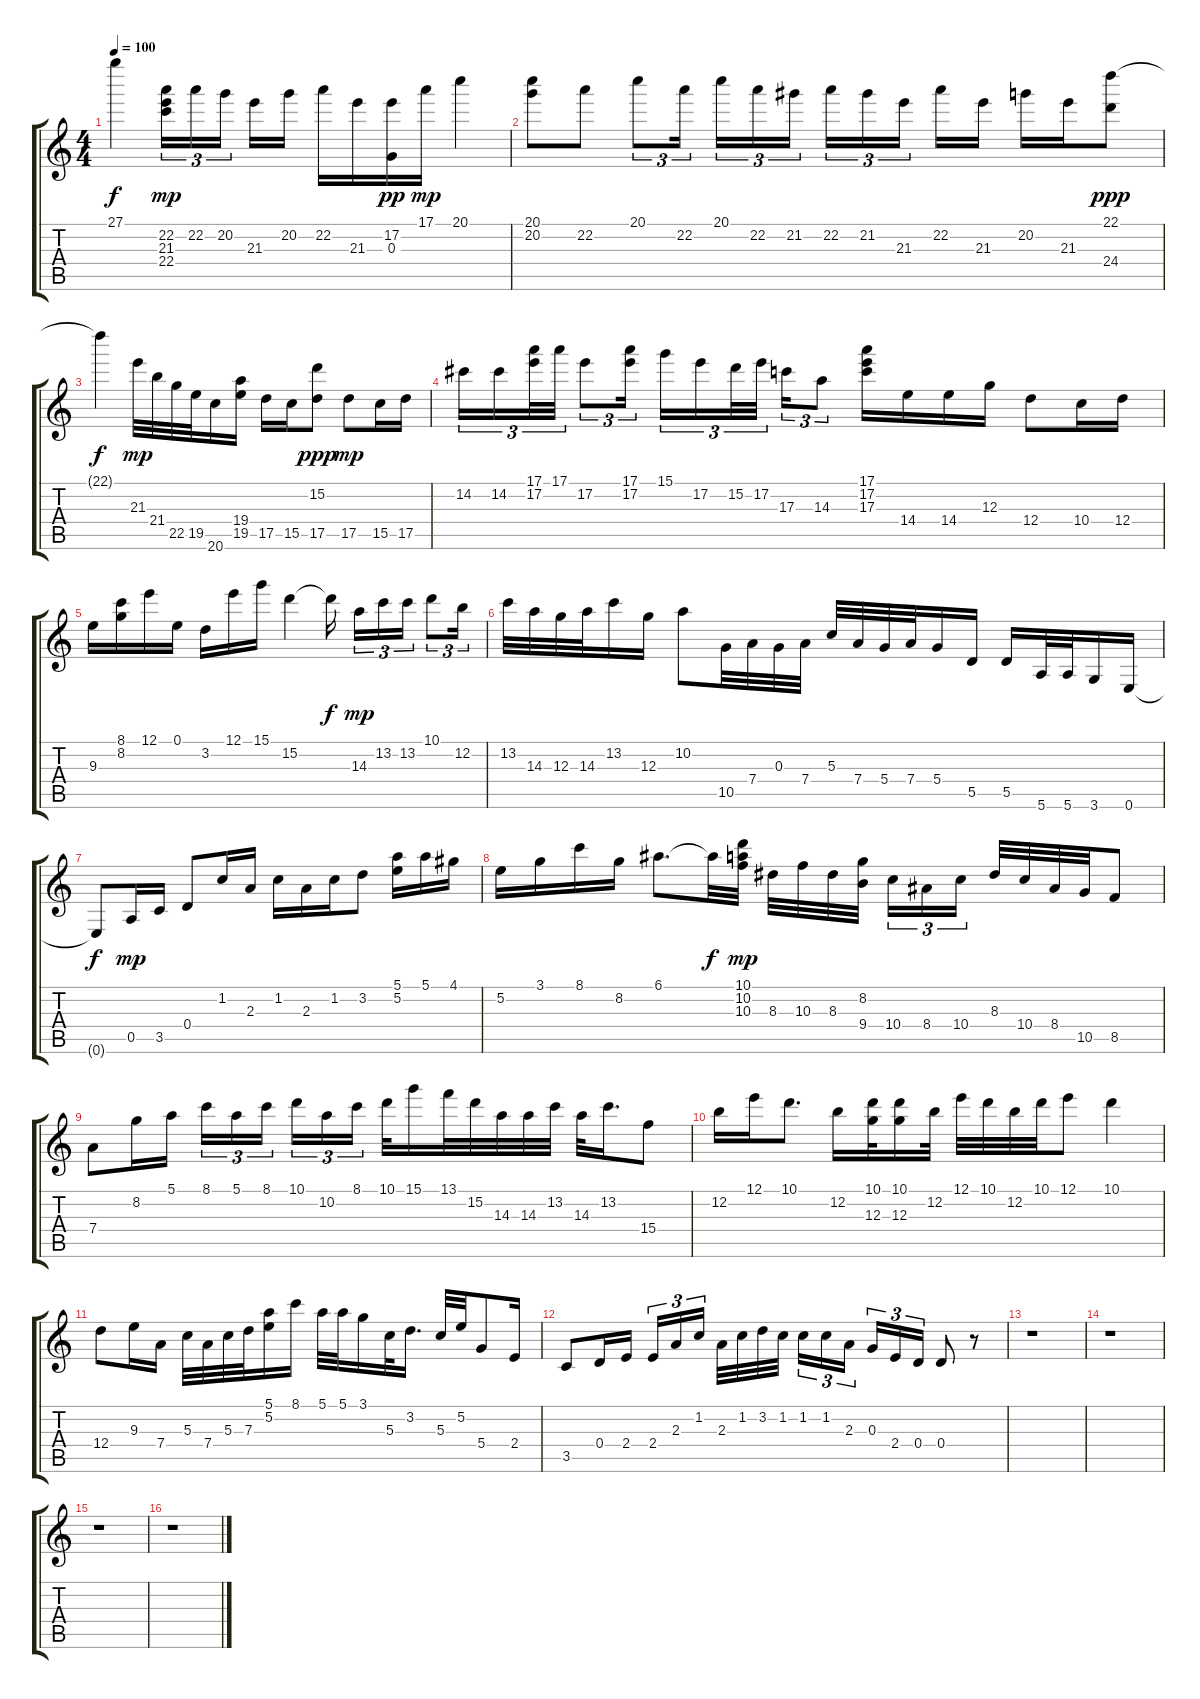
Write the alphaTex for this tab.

\track "" {instrument distortionguitar}
\staff {score tabs}
\tuning (E4 B3 G3 D3 A2 E2) {hide}
\ts (4 4)
\tempo 100
\clef g2
\ks c
27.1{t}.4{dy f} (22.2 21.3 22.4).16{tu (3 2) dy mp} 22.2.16{tu (3 2)} 20.2.16{tu (3 2)} 21.3.16 20.2.16 22.2.16 21.3.16 (17.2 0.3).16{dy pp} 17.1.16{dy mp} 20.1.4 |
(20.1 20.2).8 22.2.8 20.1.8{tu (3 2)} 22.2.16{tu (3 2)} 20.1.16{tu (3 2)} 22.2.16{tu (3 2)} 21.2.16{tu (3 2)} 22.2.16{tu (3 2)} 21.2.16{tu (3 2)} 21.3.16{tu (3 2)} 22.2.16 21.3.16 20.2.16 21.3.16 (22.1 24.4).8{dy ppp} |
22.1{t}.4{dy f} 21.3.32{dy mp} 21.4.32 22.5.32 19.5.32 20.6.16 (19.4 19.5).16 17.5.16 15.5.16 (15.2 17.5).8{dy ppp} 17.5.8{dy mp} 15.5.16 17.5.16 |
14.2.16{tu (3 2)} 14.2.16{tu (3 2)} (17.1 17.2).32{tu (3 2)} 17.1.32{tu (3 2)} 17.2.8{tu (3 2)} (17.1 17.2).16{tu (3 2)} 15.1.16{tu (3 2)} 17.2.16{tu (3 2)} 15.2.32{tu (3 2)} 17.2.32{tu (3 2)} 17.3.16{tu (3 2)} 14.3.8{tu (3 2)} (17.1 17.2 17.3).16 14.4.16 14.4.16 12.3.16 12.4.8 10.4.16 12.4.16 |
9.3.16 (8.1 8.2).16 12.1.16 0.1.16 3.2.16 12.1.16 15.1.16 15.2.4 15.2{t}.16{dy f} 14.3.16{tu (3 2) dy mp} 13.2.16{tu (3 2)} 13.2.16{tu (3 2)} 10.1.8{tu (3 2)} 12.2.16{tu (3 2)} |
13.2.32 14.3.32 12.3.32 14.3.32 13.2.16 12.3.16 10.2.8 10.5.32 7.4.32 0.3.32 7.4.32 5.3.32 7.4.32 5.4.32 7.4.32 5.4.16 5.5.16 5.5.16 5.6.32 5.6.32 3.6.16 0.6.16 |
0.6{t}.8{dy f} 0.5.16{dy mp} 3.5.16 0.4.8 1.2.16 2.3.16 1.2.16 2.3.16 1.2.16 3.2.8 (5.1 5.2).16 5.1.16 4.1.16 |
5.2.16 3.1.16 8.1.16 8.2.16 6.1.8{d} 6.1{t}.32{dy f} (10.1 10.2 10.3).32{dy mp} 8.3.32 10.3.32 8.3.32 (8.2 9.4).32 10.4.16{tu (3 2)} 8.4.16{tu (3 2)} 10.4.16{tu (3 2)} 8.3.32 10.4.32 8.4.32 10.5.32 8.5.8 |
7.4.8 8.2.16 5.1.16 8.1.16{tu (3 2)} 5.1.16{tu (3 2)} 8.1.16{tu (3 2)} 10.1.16{tu (3 2)} 10.2.16{tu (3 2)} 8.1.16{tu (3 2)} 10.1.32 15.1.16 13.1.32 15.2.32 14.3.32 14.3.32 13.2.32 14.3.32 13.2.16{d} 15.4.8 |
12.2.16 12.1.16 10.1.8{d} 12.2.16 (10.1 12.3).32 (10.1 12.3).16 12.2.32 12.1.32 10.1.32 12.2.32 10.1.32 12.1.8 10.1.4 |
12.4.8 9.3.16 7.4.16 5.3.32 7.4.32 5.3.32 7.3.32 (5.1 5.2).16 8.1.16 5.1.32 5.1.32 3.1.16 5.3.32 3.2.16{d} 5.3.32 5.2.32 5.4.8 2.4.16 |
3.5.8 0.4.16 2.4.16 2.4.16{tu (3 2)} 2.3.16{tu (3 2)} 1.2.16{tu (3 2)} 2.3.32 1.2.32 3.2.32 1.2.32 1.2.16{tu (3 2)} 1.2.16{tu (3 2)} 2.3.16{tu (3 2)} 0.3.16{tu (3 2)} 2.4.16{tu (3 2)} 0.4.16{tu (3 2)} 0.4.8 r.8 |
r.1 |
r.1 |
r.1 |
r.1
